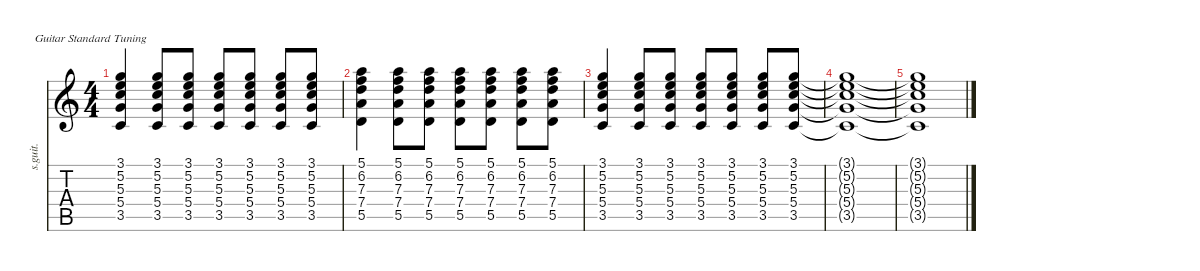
\defaultSystemsLayout 4
\hideDynamics
\bracketExtendMode nobrackets
\track ("Jimmy Ryan (Electric Guitar)" "s.guit.") {instrument electricguitarclean}
\staff {score tabs}
\tuning (E4 B3 G3 D3 A2 E2)
\ts (4 4)
\tempo (107 hide)
\clef g2
\ks c
(3.1 5.2 5.3 5.4 3.5).4{dy f} (3.1 5.2 5.3 5.4 3.5).8 (3.1 5.2 5.3 5.4 3.5).8 (3.1 5.2 5.3 5.4 3.5).8 (3.1 5.2 5.3 5.4 3.5).8 (3.1 5.2 5.3 5.4 3.5).8 (3.1 5.2 5.3 5.4 3.5).8 |
(5.1 6.2 7.3 7.4 5.5).4 (5.1 6.2 7.3 7.4 5.5).8 (5.1 6.2 7.3 7.4 5.5).8 (5.1 6.2 7.3 7.4 5.5).8 (5.1 6.2 7.3 7.4 5.5).8 (5.1 6.2 7.3 7.4 5.5).8 (5.1 6.2 7.3 7.4 5.5).8 |
(3.1 5.2 5.3 5.4 3.5).4 (3.1 5.2 5.3 5.4 3.5).8 (3.1 5.2 5.3 5.4 3.5).8 (3.1 5.2 5.3 5.4 3.5).8 (3.1 5.2 5.3 5.4 3.5).8 (3.1 5.2 5.3 5.4 3.5).8 (3.1 5.2 5.3 5.4 3.5).8 |
(3.1{t} 5.2{t} 5.3{t} 5.4{t} 3.5{t}).1 |
(3.1{t} 5.2{t} 5.3{t} 5.4{t} 3.5{t}).1
